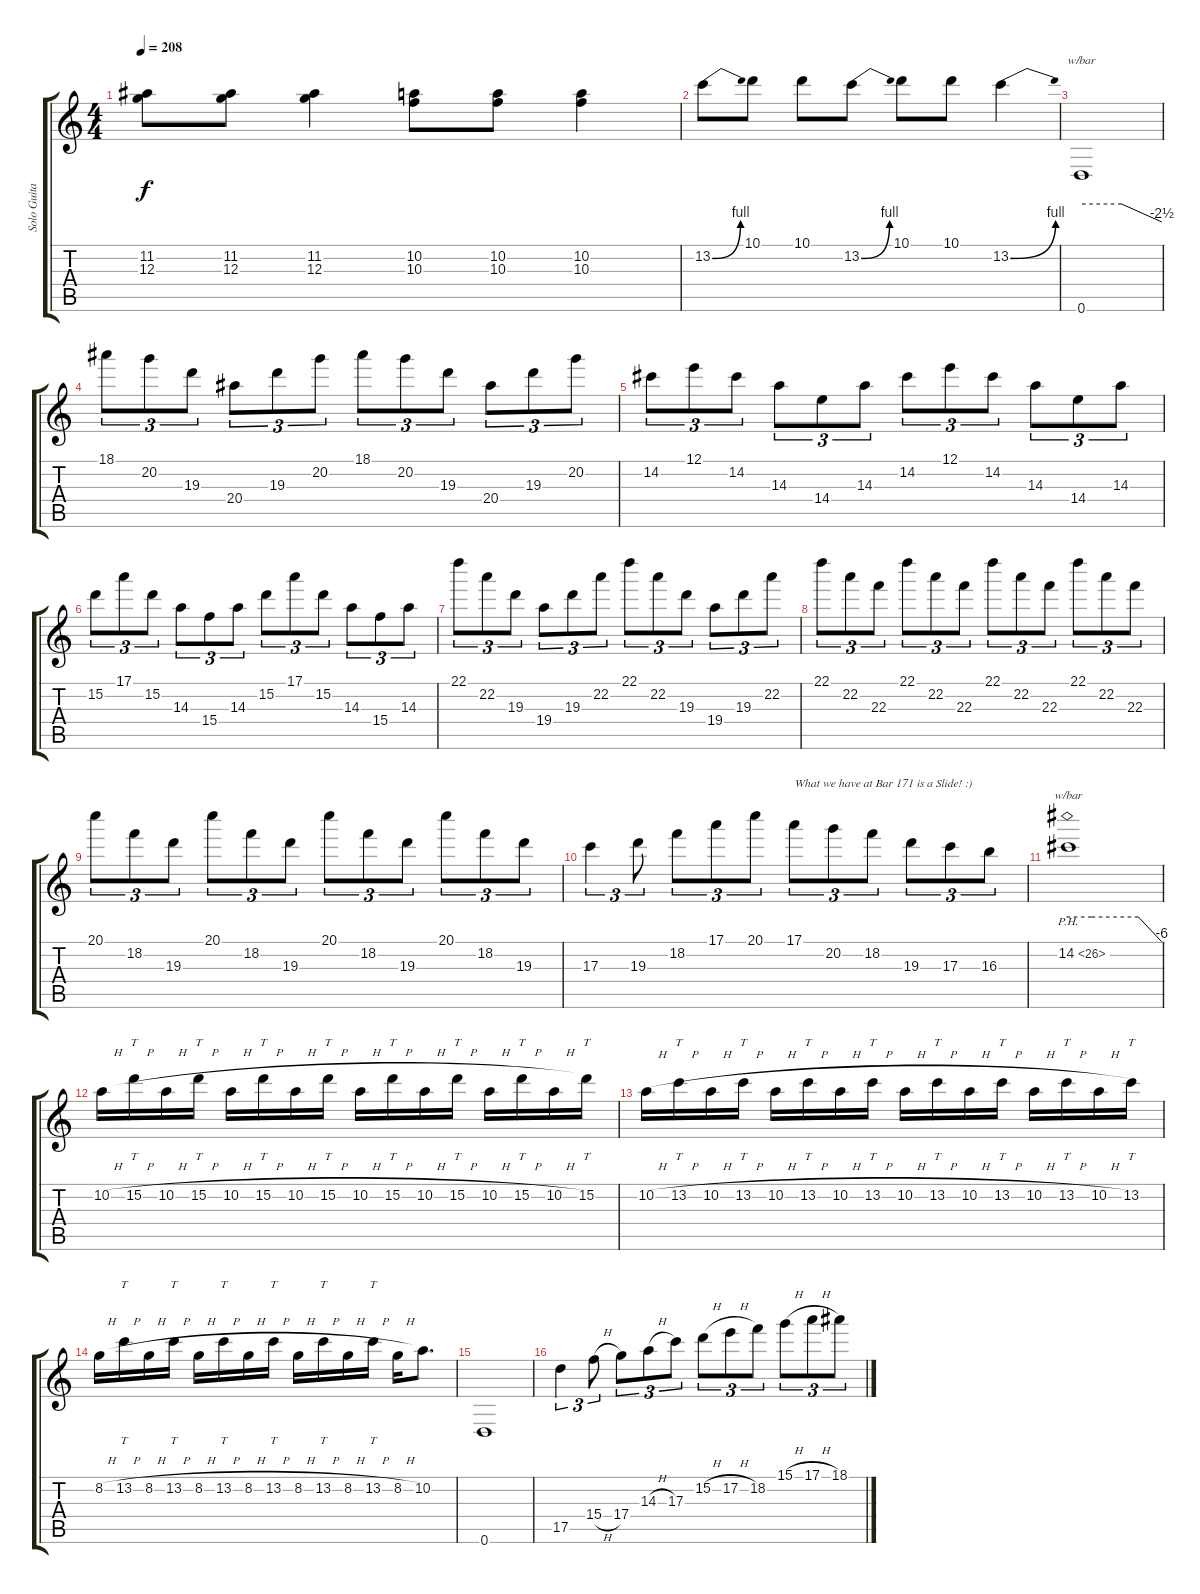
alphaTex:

\track ("Solo Guitar" "Solo Guita") {instrument distortionguitar}
\staff {score tabs}
\tuning (E4 B3 G3 D3 A2 D2) {hide}
\ts (4 4)
\tempo 208
\clef g2
\ks c
(11.2 12.3).8{dy f} (11.2 12.3).8 (11.2 12.3).4 (10.2 10.3).8 (10.2 10.3).8 (10.2 10.3).4 |
13.2{be (bend 0 0 60 4)}.8 10.1.8 10.1.8 13.2{be (bend 0 0 60 4)}.8 10.1.8 10.1.8 13.2{be (bend 0 0 60 4)}.4 |
0.6.1{tbe (custom default 0 0 30 0 60 -10)} |
18.1.8{tu (3 2)} 20.2.8{tu (3 2)} 19.3.8{tu (3 2)} 20.4.8{tu (3 2)} 19.3.8{tu (3 2)} 20.2.8{tu (3 2)} 18.1.8{tu (3 2)} 20.2.8{tu (3 2)} 19.3.8{tu (3 2)} 20.4.8{tu (3 2)} 19.3.8{tu (3 2)} 20.2.8{tu (3 2)} |
14.2.8{tu (3 2)} 12.1.8{tu (3 2)} 14.2.8{tu (3 2)} 14.3.8{tu (3 2)} 14.4.8{tu (3 2)} 14.3.8{tu (3 2)} 14.2.8{tu (3 2)} 12.1.8{tu (3 2)} 14.2.8{tu (3 2)} 14.3.8{tu (3 2)} 14.4.8{tu (3 2)} 14.3.8{tu (3 2)} |
15.2.8{tu (3 2)} 17.1.8{tu (3 2)} 15.2.8{tu (3 2)} 14.3.8{tu (3 2)} 15.4.8{tu (3 2)} 14.3.8{tu (3 2)} 15.2.8{tu (3 2)} 17.1.8{tu (3 2)} 15.2.8{tu (3 2)} 14.3.8{tu (3 2)} 15.4.8{tu (3 2)} 14.3.8{tu (3 2)} |
22.1.8{tu (3 2)} 22.2.8{tu (3 2)} 19.3.8{tu (3 2)} 19.4.8{tu (3 2)} 19.3.8{tu (3 2)} 22.2.8{tu (3 2)} 22.1.8{tu (3 2)} 22.2.8{tu (3 2)} 19.3.8{tu (3 2)} 19.4.8{tu (3 2)} 19.3.8{tu (3 2)} 22.2.8{tu (3 2)} |
22.1.8{tu (3 2)} 22.2.8{tu (3 2)} 22.3.8{tu (3 2)} 22.1.8{tu (3 2)} 22.2.8{tu (3 2)} 22.3.8{tu (3 2)} 22.1.8{tu (3 2)} 22.2.8{tu (3 2)} 22.3.8{tu (3 2)} 22.1.8{tu (3 2)} 22.2.8{tu (3 2)} 22.3.8{tu (3 2)} |
20.1.8{tu (3 2)} 18.2.8{tu (3 2)} 19.3.8{tu (3 2)} 20.1.8{tu (3 2)} 18.2.8{tu (3 2)} 19.3.8{tu (3 2)} 20.1.8{tu (3 2)} 18.2.8{tu (3 2)} 19.3.8{tu (3 2)} 20.1.8{tu (3 2)} 18.2.8{tu (3 2)} 19.3.8{tu (3 2)} |
17.3.4{tu (3 2)} 19.3.8{tu (3 2)} 18.2.8{tu (3 2)} 17.1.8{tu (3 2)} 20.1.8{tu (3 2)} 17.1.8{tu (3 2) txt "What we have at Bar 171 is a Slide! :)"} 20.2.8{tu (3 2)} 18.2.8{tu (3 2)} 19.3.8{tu (3 2)} 17.3.8{tu (3 2)} 16.3.8{tu (3 2)} |
14.2{ph 12}.1{tbe (custom default 0 0 15 0 45 0 60 -24)} |
10.2{h}.16 15.2{h}.16{tt} 10.2{h}.16 15.2{h}.16{tt} 10.2{h}.16 15.2{h}.16{tt} 10.2{h}.16 15.2{h}.16{tt} 10.2{h}.16 15.2{h}.16{tt} 10.2{h}.16 15.2{h}.16{tt} 10.2{h}.16 15.2{h}.16{tt} 10.2{h}.16 15.2.16{tt} |
10.2{h}.16 13.2{h}.16{tt} 10.2{h}.16 13.2{h}.16{tt} 10.2{h}.16 13.2{h}.16{tt} 10.2{h}.16 13.2{h}.16{tt} 10.2{h}.16 13.2{h}.16{tt} 10.2{h}.16 13.2{h}.16{tt} 10.2{h}.16 13.2{h}.16{tt} 10.2{h}.16 13.2.16{tt} |
8.2{h}.16 13.2{h}.16{tt} 8.2{h}.16 13.2{h}.16{tt} 8.2{h}.16 13.2{h}.16{tt} 8.2{h}.16 13.2{h}.16{tt} 8.2{h}.16 13.2{h}.16{tt} 8.2{h}.16 13.2{h}.16{tt} 8.2{h}.16 10.2.8{d} |
0.6.1 |
17.5.4{tu (3 2)} 15.4{h}.8{tu (3 2)} 17.4.8{tu (3 2)} 14.3{h}.8{tu (3 2)} 17.3.8{tu (3 2)} 15.2{h}.8{tu (3 2)} 17.2{h}.8{tu (3 2)} 18.2.8{tu (3 2)} 15.1{h}.8{tu (3 2)} 17.1{h}.8{tu (3 2)} 18.1.8{tu (3 2)}
